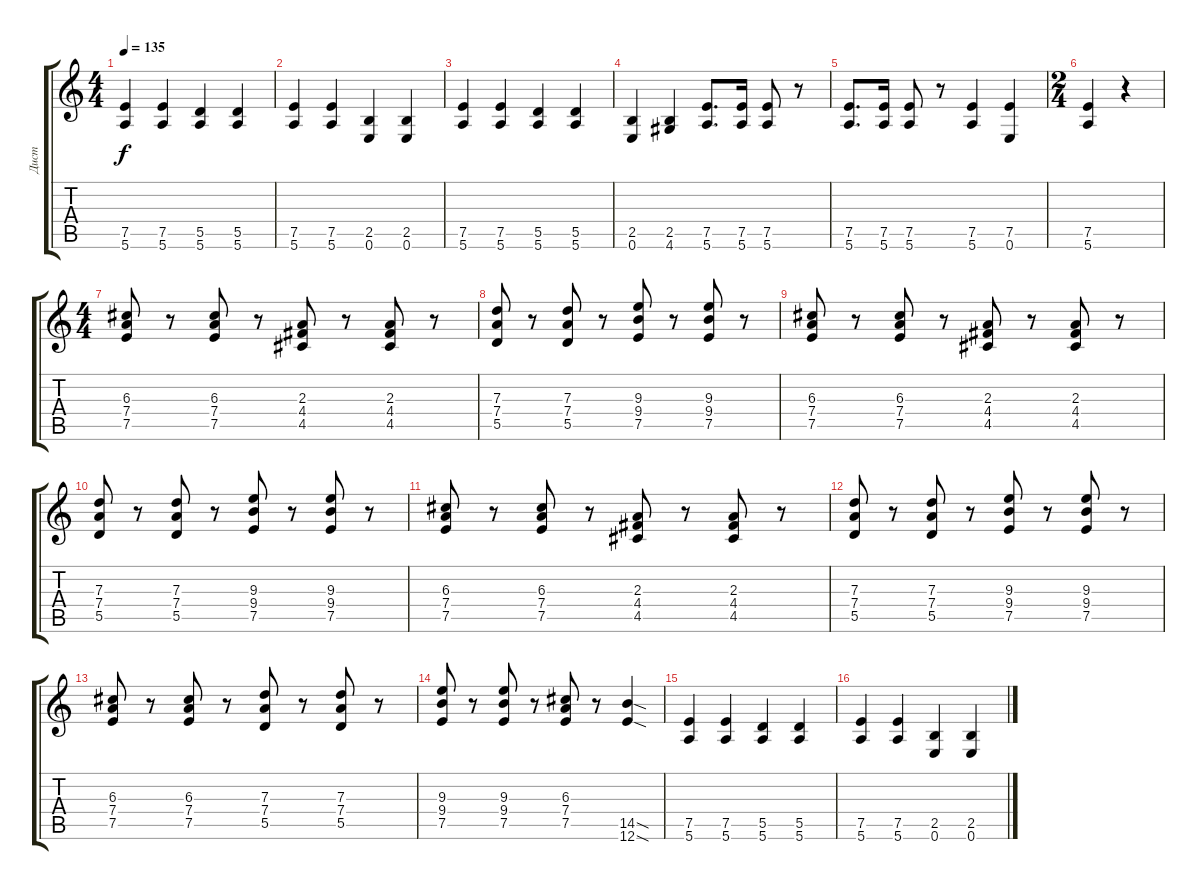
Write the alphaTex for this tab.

\track ("Дист" "Дист") {instrument distortionguitar}
\staff {score tabs}
\tuning (E4 B3 G3 D3 A2 E2) {hide}
\ts (4 4)
\tempo 135
\clef g2
\ks c
(7.5 5.6).4{dy f} (7.5 5.6).4 (5.5 5.6).4 (5.5 5.6).4 |
(7.5 5.6).4 (7.5 5.6).4 (2.5 0.6).4 (2.5 0.6).4 |
(7.5 5.6).4 (7.5 5.6).4 (5.5 5.6).4 (5.5 5.6).4 |
(2.5 0.6).4 (2.5 4.6).4 (7.5 5.6).8{d} (7.5 5.6).16 (7.5 5.6).8 r.8 |
(7.5 5.6).8{d} (7.5 5.6).16 (7.5 5.6).8 r.8 (7.5 5.6).4 (7.5 0.6).4 |
\ts (2 4)
(7.5 5.6).4 r.4 |
\ts (4 4)
(6.3 7.4 7.5).8 r.8 (6.3 7.4 7.5).8 r.8 (2.3 4.4 4.5).8 r.8 (2.3 4.4 4.5).8 r.8 |
(7.3 7.4 5.5).8 r.8 (7.3 7.4 5.5).8 r.8 (9.3 9.4 7.5).8 r.8 (9.3 9.4 7.5).8 r.8 |
(6.3 7.4 7.5).8 r.8 (6.3 7.4 7.5).8 r.8 (2.3 4.4 4.5).8 r.8 (2.3 4.4 4.5).8 r.8 |
(7.3 7.4 5.5).8 r.8 (7.3 7.4 5.5).8 r.8 (9.3 9.4 7.5).8 r.8 (9.3 9.4 7.5).8 r.8 |
(6.3 7.4 7.5).8 r.8 (6.3 7.4 7.5).8 r.8 (2.3 4.4 4.5).8 r.8 (2.3 4.4 4.5).8 r.8 |
(7.3 7.4 5.5).8 r.8 (7.3 7.4 5.5).8 r.8 (9.3 9.4 7.5).8 r.8 (9.3 9.4 7.5).8 r.8 |
(6.3 7.4 7.5).8 r.8 (6.3 7.4 7.5).8 r.8 (7.3 7.4 5.5).8 r.8 (7.3 7.4 5.5).8 r.8 |
(9.3 9.4 7.5).8 r.8 (9.3 9.4 7.5).8 r.8 (6.3 7.4 7.5).8 r.8 (14.5{sod} 12.6{sod}).4 |
(7.5 5.6).4 (7.5 5.6).4 (5.5 5.6).4 (5.5 5.6).4 |
(7.5 5.6).4 (7.5 5.6).4 (2.5 0.6).4 (2.5 0.6).4
